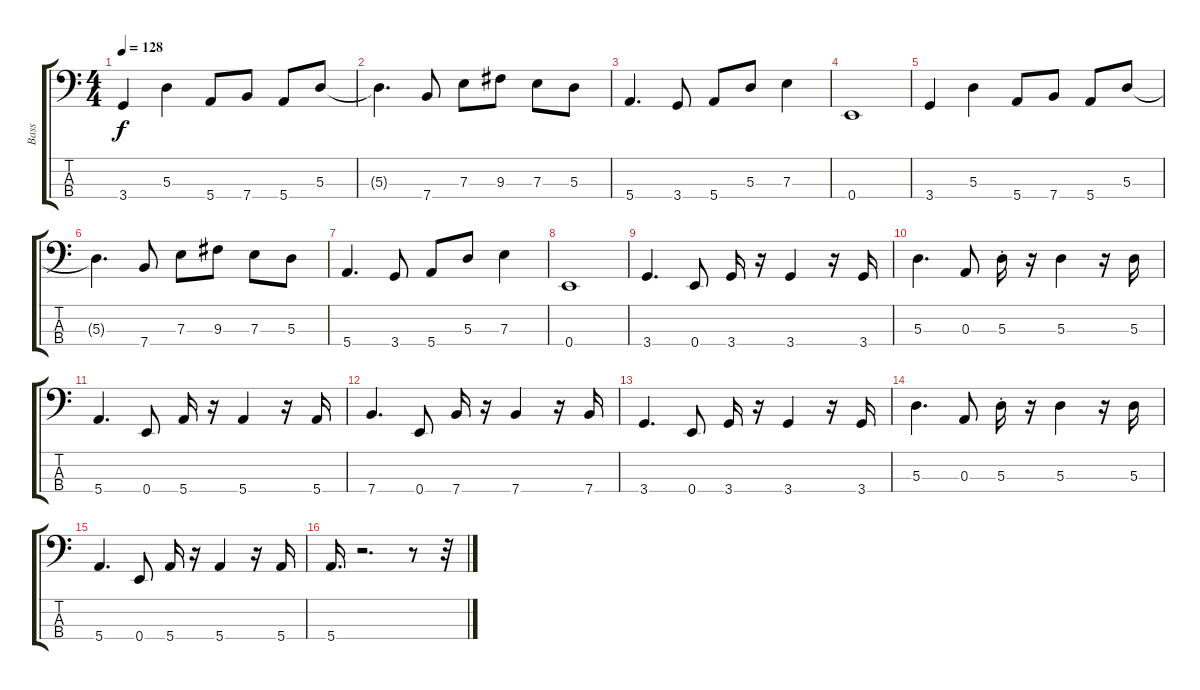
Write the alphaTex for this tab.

\track ("Bass" "Bass") {instrument electricbassfinger}
\staff {score tabs}
\tuning (G2 D2 A1 E1) {hide}
\ts (4 4)
\tempo 128
\clef f4
\ks c
3.4.4{dy f} 5.3.4 5.4.8 7.4.8 5.4.8 5.3.8 |
5.3{t}.4{d} 7.4.8 7.3.8 9.3.8 7.3.8 5.3.8 |
5.4.4{d} 3.4.8 5.4.8 5.3.8 7.3.4 |
0.4.1 |
3.4.4 5.3.4 5.4.8 7.4.8 5.4.8 5.3.8 |
5.3{t}.4{d} 7.4.8 7.3.8 9.3.8 7.3.8 5.3.8 |
5.4.4{d} 3.4.8 5.4.8 5.3.8 7.3.4 |
0.4.1 |
3.4.4{d} 0.4.8 3.4.16 r.16 3.4.4 r.16 3.4.16 |
5.3.4{d} 0.3.8 5.3{st}.16 r.16 5.3.4 r.16 5.3.16 |
5.4.4{d} 0.4.8 5.4.16 r.16 5.4.4 r.16 5.4.16 |
7.4.4{d} 0.4.8 7.4.16 r.16 7.4.4 r.16 7.4.16 |
3.4.4{d} 0.4.8 3.4.16 r.16 3.4.4 r.16 3.4.16 |
5.3.4{d} 0.3.8 5.3{st}.16 r.16 5.3.4 r.16 5.3.16 |
5.4.4{d} 0.4.8 5.4.16 r.16 5.4.4 r.16 5.4.16 |
5.4.16{d} r.2{d} r.8 r.32
